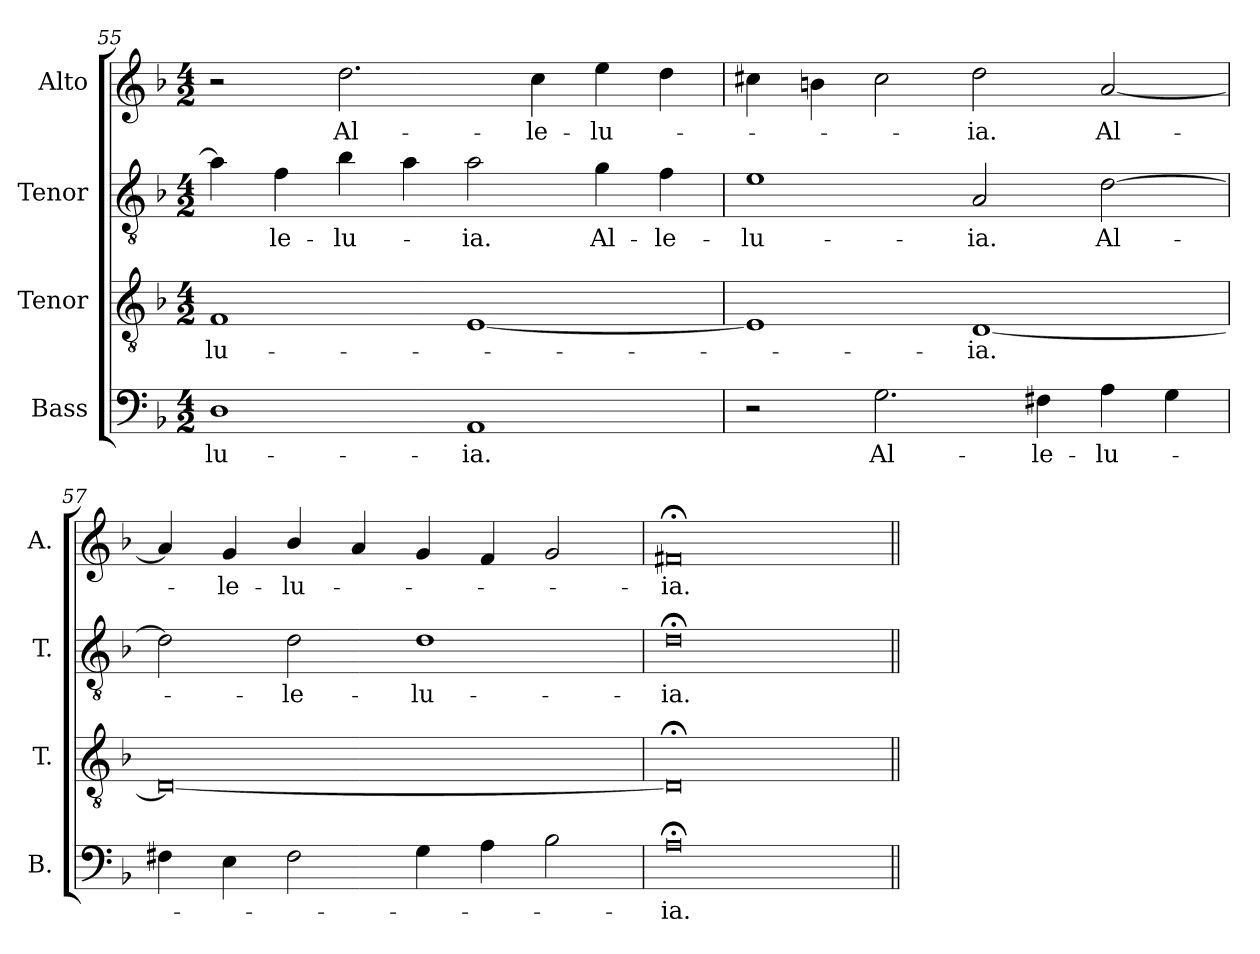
**kern	**text	**kern	**text	**kern	**text	**kern	**text
*part4	*part4	*part3	*part3	*part2	*part2	*part1	*part1
*staff4	*staff4	*staff3	*staff3	*staff2	*staff2	*staff1	*staff1
*I"Bass	*	*I"Tenor	*	*I"Tenor	*	*I"Alto	*
*I'B.	*	*I'T.	*	*I'T.	*	*I'A.	*
*clefF4	*	*clefGv2	*	*clefGv2	*	*clefG2	*
*	*	*ITrd7c12	*	*ITrd7c12	*	*	*
*k[b-]	*	*k[b-]	*	*k[b-]	*	*k[b-]	*
*F:	*	*F:	*	*F:	*	*F:	*
*M4/2	*	*M4/2	*	*M4/2	*	*M4/2	*
=55	=55	=55	=55	=55	=55	=55	=55
!	!LO:LY:b:color=#000000	!	!	!	!	!	!
!	!	!	!LO:LY:b:color=#000000	!	!	!	!
1Di	-lu-	1FFi	-lu-	4Ai\]	.	2r	.
!	!	!	!	!	!LO:LY:b:color=#000000	!	!
.	.	.	.	4Fi\	-le-	.	.
!	!	!	!	!	!LO:LY:b:color=#000000	!	!
!	!	!	!	!	!	!	!LO:LY:b:color=#000000
.	.	.	.	4B-i\	-lu-	2.ddi\	Al-
.	.	.	.	4Ai\	.	.	.
!	!LO:LY:b:color=#000000	!	!	!	!	!	!
!	!	!	!	!	!LO:LY:b:color=#000000	!	!
1AAi	-ia.	[1EEi	.	2Ai\	-ia.	.	.
!	!	!	!	!	!	!	!LO:LY:b:color=#000000
.	.	.	.	.	.	4cci\	-le-
!	!	!	!	!	!LO:LY:b:color=#000000	!	!
!	!	!	!	!	!	!	!LO:LY:b:color=#000000
.	.	.	.	4Gi\	Al-	4eei\	-lu-
!	!	!	!	!	!LO:LY:b:color=#000000	!	!
.	.	.	.	4Fi\	-le-	4ddi\	.
=56	=56	=56	=56	=56	=56	=56	=56
!	!	!	!	!	!LO:LY:b:color=#000000	!	!
2r	.	1EEi]	.	1Ei	-lu-	4cc#Xi\	.
.	.	.	.	.	.	4bni\	.
!	!LO:LY:b:color=#000000	!	!	!	!	!	!
2.Gi\	Al-	.	.	.	.	2cc#i\	.
!	!	!	!LO:LY:b:color=#000000	!	!	!	!
!	!	!	!	!	!LO:LY:b:color=#000000	!	!
!	!	!	!	!	!	!	!LO:LY:b:color=#000000
.	.	[1DDi	-ia.	2AAi/	-ia.	2ddi\	-ia.
!	!LO:LY:b:color=#000000	!	!	!	!	!	!
4F#Xi\	-le-	.	.	.	.	.	.
!	!LO:LY:b:color=#000000	!	!	!	!	!	!
!	!	!	!	!	!LO:LY:b:color=#000000	!	!
!	!	!	!	!	!	!	!LO:LY:b:color=#000000
4Ai\	-lu-	.	.	[2Di\	Al-	[2ai/	Al-
4Gi\	.	.	.	.	.	.	.
=57	=57	=57	=57	=57	=57	=57	=57
4F#Xi\	.	0DDi_	.	2Di\]	.	4ai/]	.
!	!	!	!	!	!	!	!LO:LY:b:color=#000000
4Ei\	.	.	.	.	.	4gi/	-le-
!	!	!	!	!	!LO:LY:b:color=#000000	!	!
!	!	!	!	!	!	!	!LO:LY:b:color=#000000
2F#i\	.	.	.	2Di\	-le-	4b-i/	-lu-
.	.	.	.	.	.	4ai/	.
!	!	!	!	!	!LO:LY:b:color=#000000	!	!
4Gi\	.	.	.	1Di	-lu-	4gi/	.
4Ai\	.	.	.	.	.	4fi/	.
2B-i\	.	.	.	.	.	2gi/	.
=58	=58	=58	=58	=58	=58	=58	=58
!	!LO:LY:b:color=#000000	!	!	!	!	!	!
!	!	!	!	!	!LO:LY:b:color=#000000	!	!
!	!	!	!	!	!	!	!LO:LY:b:color=#000000
0A;i	-ia.	0DD;i]	.	0D;i	-ia.	0f#X;i	-ia.
=||	=||	=||	=||	=||	=||	=||	=||
*-	*-	*-	*-	*-	*-	*-	*-
